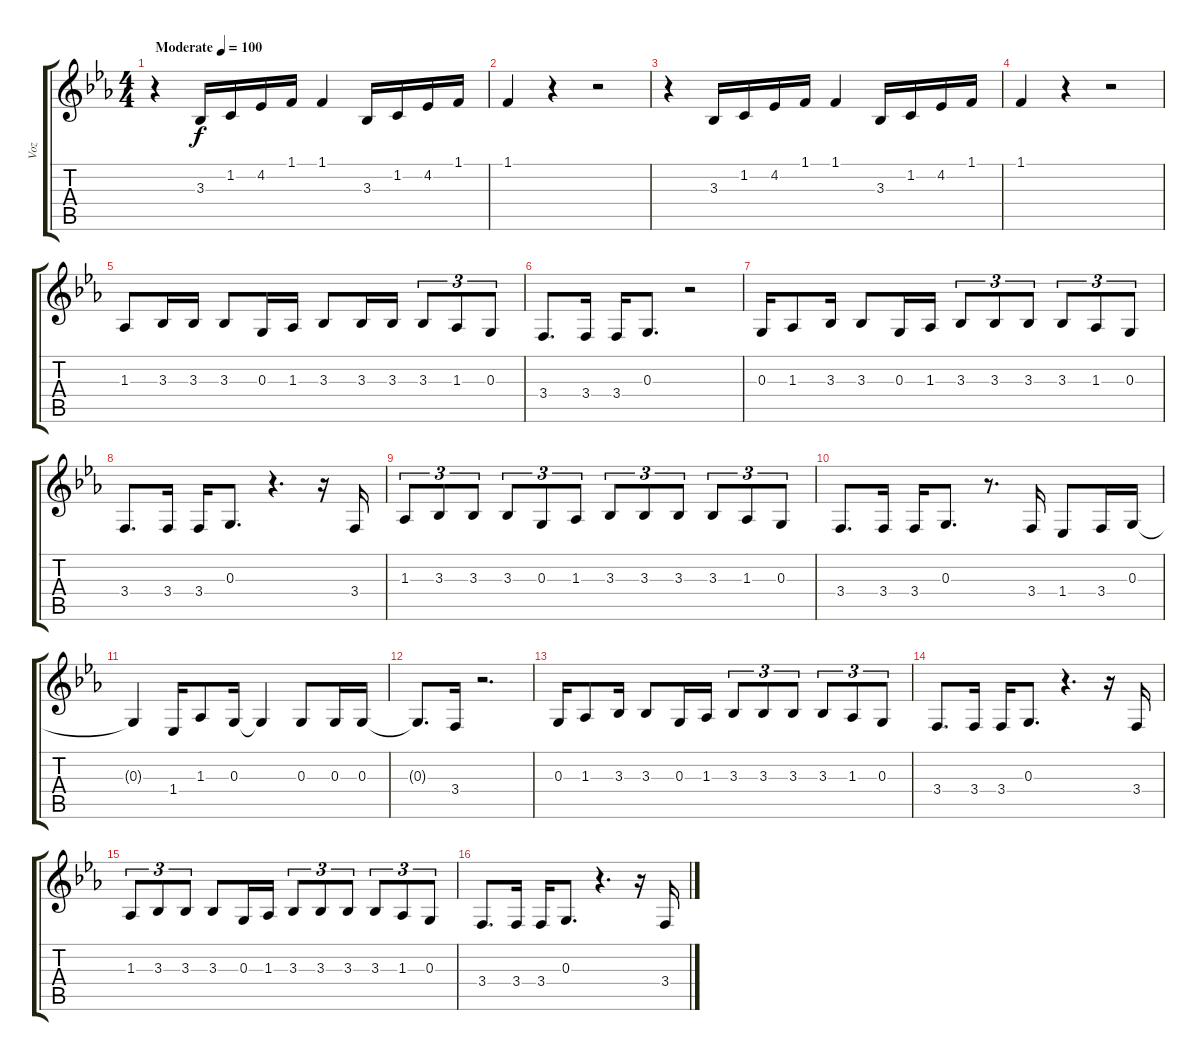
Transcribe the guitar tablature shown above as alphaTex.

\track ("Voz" "Voz") {instrument acousticgrandpiano}
\staff {score tabs}
\tuning (E4 B3 G3 D3 A2 E2) {hide}
\ts (4 4)
\tempo (100 "Moderate")
\clef g2
\ks eb
r.4{dy f instrument acousticgrandpiano} 3.3.16 1.2.16 4.2.16 1.1.16 1.1.4 3.3.16 1.2.16 4.2.16 1.1.16 |
1.1.4 r.4 r.2 |
r.4 3.3.16 1.2.16 4.2.16 1.1.16 1.1.4 3.3.16 1.2.16 4.2.16 1.1.16 |
1.1.4 r.4 r.2 |
1.3.8 3.3.16 3.3.16 3.3.8 0.3.16 1.3.16 3.3.8 3.3.16 3.3.16 3.3.8{tu (3 2)} 1.3.8{tu (3 2)} 0.3.8{tu (3 2)} |
3.4.8{d} 3.4.16 3.4.16 0.3.8{d} r.2 |
0.3.16 1.3.8 3.3.16 3.3.8 0.3.16 1.3.16 3.3.8{tu (3 2)} 3.3.8{tu (3 2)} 3.3.8{tu (3 2)} 3.3.8{tu (3 2)} 1.3.8{tu (3 2)} 0.3.8{tu (3 2)} |
3.4.8{d} 3.4.16 3.4.16 0.3.8{d} r.4{d} r.16 3.4.16 |
1.3.8{tu (3 2)} 3.3.8{tu (3 2)} 3.3.8{tu (3 2)} 3.3.8{tu (3 2)} 0.3.8{tu (3 2)} 1.3.8{tu (3 2)} 3.3.8{tu (3 2)} 3.3.8{tu (3 2)} 3.3.8{tu (3 2)} 3.3.8{tu (3 2)} 1.3.8{tu (3 2)} 0.3.8{tu (3 2)} |
3.4.8{d} 3.4.16 3.4.16 0.3.8{d} r.8{d} 3.4.16 1.4.8 3.4.16 0.3.16 |
0.3{t}.4 1.4.16 1.3.8 0.3.16 0.3{t}.4 0.3.8 0.3.16 0.3.16 |
0.3{t}.8{d} 3.4.16 r.2{d} |
0.3.16 1.3.8 3.3.16 3.3.8 0.3.16 1.3.16 3.3.8{tu (3 2)} 3.3.8{tu (3 2)} 3.3.8{tu (3 2)} 3.3.8{tu (3 2)} 1.3.8{tu (3 2)} 0.3.8{tu (3 2)} |
3.4.8{d} 3.4.16 3.4.16 0.3.8{d} r.4{d} r.16 3.4.16 |
1.3.8{tu (3 2)} 3.3.8{tu (3 2)} 3.3.8{tu (3 2)} 3.3.8 0.3.16 1.3.16 3.3.8{tu (3 2)} 3.3.8{tu (3 2)} 3.3.8{tu (3 2)} 3.3.8{tu (3 2)} 1.3.8{tu (3 2)} 0.3.8{tu (3 2)} |
3.4.8{d} 3.4.16 3.4.16 0.3.8{d} r.4{d} r.16 3.4.16
